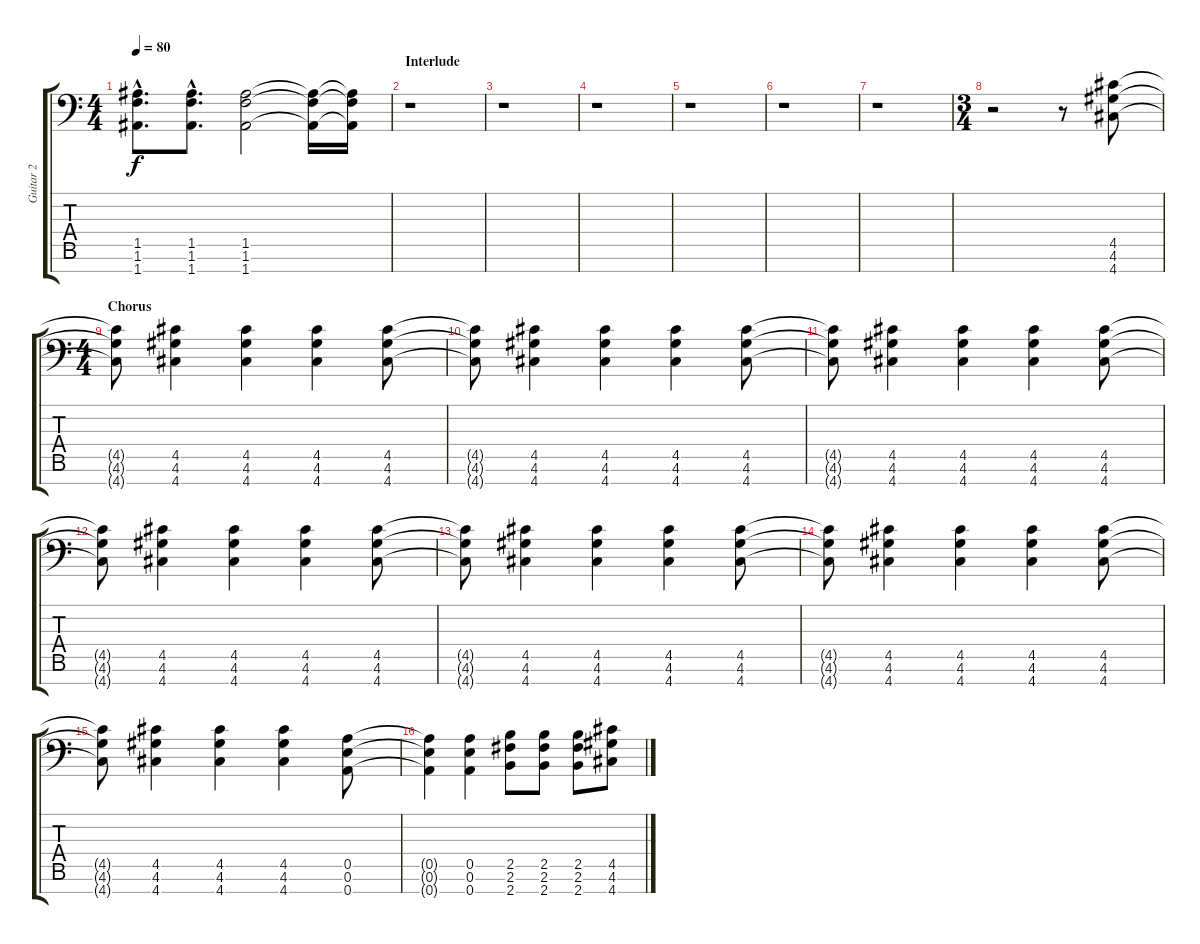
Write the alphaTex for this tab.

\track ("Guitar 2" "Guitar 2") {instrument distortionguitar}
\staff {score tabs}
\tuning (E4 B3 G3 D3 A2 E2 A1) {hide}
\ts (4 4)
\tempo 80
\clef f4
\ks c
(1.5{hac} 1.6{hac} 1.7{hac}).8{d dy f} (1.5{hac} 1.6{hac} 1.7{hac}).8{d} (1.5 1.6 1.7).2 (1.5{t} 1.6{t} 1.7{t}).16 (1.5{t} 1.6{t} 1.7{t}).16 |
\section ("" "Interlude")
r.1 |
r.1 |
r.1 |
r.1 |
r.1 |
r.1 |
\ts (3 4)
r.2 r.8 (4.5 4.6 4.7).8 |
\ts (4 4)
\section ("" "Chorus")
(4.5{t} 4.6{t} 4.7{t}).8 (4.5 4.6 4.7).4 (4.5 4.6 4.7).4 (4.5 4.6 4.7).4 (4.5 4.6 4.7).8 |
(4.5{t} 4.6{t} 4.7{t}).8 (4.5 4.6 4.7).4 (4.5 4.6 4.7).4 (4.5 4.6 4.7).4 (4.5 4.6 4.7).8 |
(4.5{t} 4.6{t} 4.7{t}).8 (4.5 4.6 4.7).4 (4.5 4.6 4.7).4 (4.5 4.6 4.7).4 (4.5 4.6 4.7).8 |
(4.5{t} 4.6{t} 4.7{t}).8 (4.5 4.6 4.7).4 (4.5 4.6 4.7).4 (4.5 4.6 4.7).4 (4.5 4.6 4.7).8 |
(4.5{t} 4.6{t} 4.7{t}).8 (4.5 4.6 4.7).4 (4.5 4.6 4.7).4 (4.5 4.6 4.7).4 (4.5 4.6 4.7).8 |
(4.5{t} 4.6{t} 4.7{t}).8 (4.5 4.6 4.7).4 (4.5 4.6 4.7).4 (4.5 4.6 4.7).4 (4.5 4.6 4.7).8 |
(4.5{t} 4.6{t} 4.7{t}).8 (4.5 4.6 4.7).4 (4.5 4.6 4.7).4 (4.5 4.6 4.7).4 (0.5 0.6 0.7).8 |
(0.5{t} 0.6{t} 0.7{t}).4 (0.5 0.6 0.7).4 (2.5 2.6 2.7).8 (2.5 2.6 2.7).8 (2.5 2.6 2.7).8 (4.5 4.6 4.7).8
